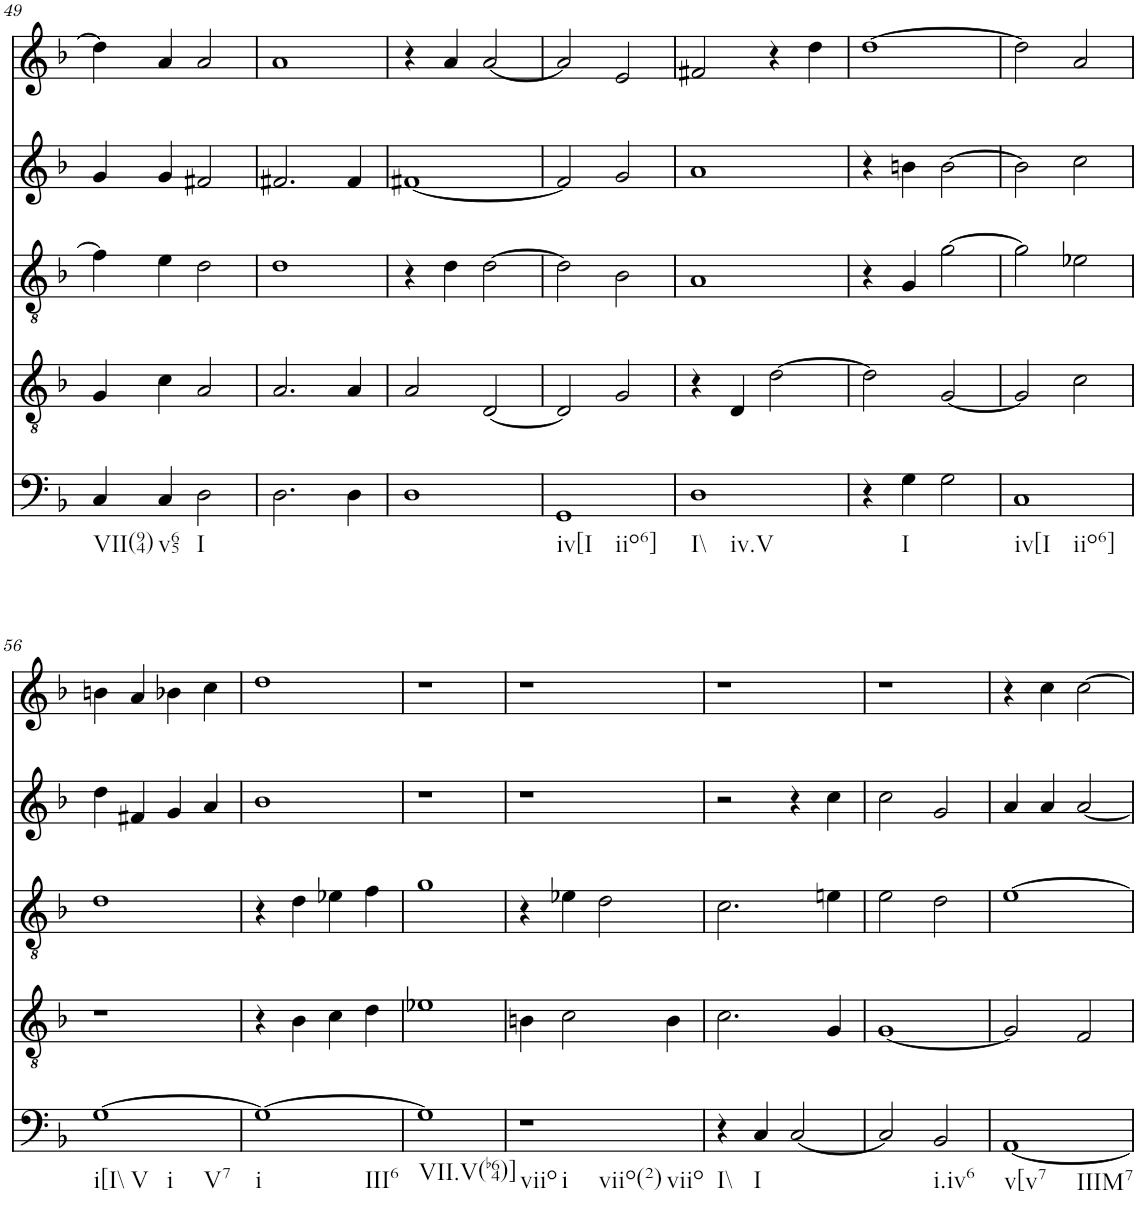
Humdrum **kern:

**kern	**kern	**kern	**kern	**kern
*part5	*part4	*part3	*part2	*part1
*staff5	*staff4	*staff3	*staff2	*staff1
*I"vox	*I"vox	*I"vox	*I"vox	*I"vox
!!LO:PB:g=z
*clefF4	*clefGv2	*clefGv2	*clefG2	*clefG2
*k[b-]	*k[b-]	*k[b-]	*k[b-]	*k[b-]
*M4/4	*M4/4	*M4/4	*M4/4	*M4/4
=49	=49	=49	=49	=49
!LO:TX:b:t=VII(94)	!	!	!	!
4C/	4G/	4f\]	4g/	4dd\]
!LO:TX:b:t=v65	!	!	!	!
4C/	4c\	4e\	4g/	4a/
!LO:TX:b:t=I	!	!	!	!
2D\	2A/	2d\	2f#X/	2a/
=50	=50	=50	=50	=50
2.D\	2.A/	1d	2.f#X/	1a
4D\	4A/	.	4f#/	.
=51	=51	=51	=51	=51
1D	2A/	4r	[1f#X	4r
.	.	4d\	.	4a/
.	[2D/	[2d\	.	[2a/
=52	=52	=52	=52	=52
!LO:TX:b:t=iv[I	!	!	!	!
!LO:TX:b:t=iio6]	!	!	!	!
1GG	2D/]	2d\]	2f#/]	2a/]
.	2G/	2B-\	2g/	2e/
=53	=53	=53	=53	=53
!LO:TX:b:t=I\\	!	!	!	!
!LO:TX:b:t=iv.V	!	!	!	!
1D	4r	1A	1a	2f#X/
.	4D/	.	.	.
.	[2d\	.	.	4r
.	.	.	.	4dd\
=54	=54	=54	=54	=54
4r	2d\]	4r	4r	[1dd
!LO:TX:b:t=I	!	!	!	!
4G\	.	4G/	4bn\	.
2G\	[2G/	[2g\	[2b\	.
=55	=55	=55	=55	=55
!LO:TX:b:t=iv[I	!	!	!	!
!LO:TX:b:t=iio6]	!	!	!	!
1C	2G/]	2g\]	2b\]	2dd\]
.	2c\	2e-X\	2cc\	2a/
!!LO:LB:g=z
=56	=56	=56	=56	=56
!LO:TX:b:t=i[I\\	!	!	!	!
!LO:TX:b:t=V	!	!	!	!
!LO:TX:b:t=i	!	!	!	!
!LO:TX:b:t=V7	!	!	!	!
[1G	1r	1d	4dd\	4bn\
.	.	.	4f#X/	4a/
.	.	.	4g/	4b-X\
.	.	.	4a/	4cc\
=57	=57	=57	=57	=57
!LO:TX:b:t=i	!	!	!	!
!LO:TX:b:t=III6	!	!	!	!
1G_	4r	4r	1b-	1dd
.	4B-\	4d\	.	.
.	4c\	4e-X\	.	.
.	4d\	4f\	.	.
=58	=58	=58	=58	=58
!LO:TX:b:t=VII.V(b64)]	!	!	!	!
1G]	1e-X	1g	1r	1r
=59	=59	=59	=59	=59
!LO:TX:b:t=viio	!	!	!	!
!LO:TX:b:t=i	!	!	!	!
!LO:TX:b:t=viio(2)	!	!	!	!
!LO:TX:b:t=viio	!	!	!	!
1r	4Bn\	4r	1r	1r
.	2c\	4e-X\	.	.
.	.	2d\	.	.
.	4B\	.	.	.
=60	=60	=60	=60	=60
!LO:TX:b:t=I\\	!	!	!	!
4r	2.c\	2.c\	2r	1r
!LO:TX:b:t=I	!	!	!	!
4C/	.	.	.	.
[2C/	.	.	4r	.
.	4G/	4en\	4cc\	.
=61	=61	=61	=61	=61
2C/]	[1G	2e\	2cc\	1r
!LO:TX:b:t=i.iv6	!	!	!	!
2BB-/	.	2d\	2g/	.
=62	=62	=62	=62	=62
!LO:TX:b:t=v[v7	!	!	!	!
!LO:TX:b:t=IIIM7	!	!	!	!
[1AA	2G/]	[1e	4a/	4r
.	.	.	4a/	4cc\
.	2F/	.	[2a/	[2cc\
=	=	=	=	=
*-	*-	*-	*-	*-
